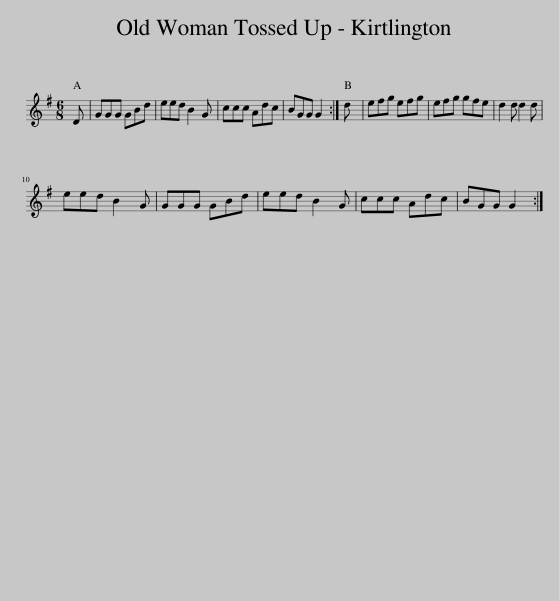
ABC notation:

X:1
L:1/8
M:6/8
I:linebreak $
K:G
V:1 treble
V:1
 D | GGG GBd | eed B2 G | ccc Adc | BGG G2 :| %5
 d | efg efg | efg gfe | d2 d d2 d |$ eed B2 G | %10
 GGG GBd | eed B2 G | ccc Adc | BGG G2 :| %14
